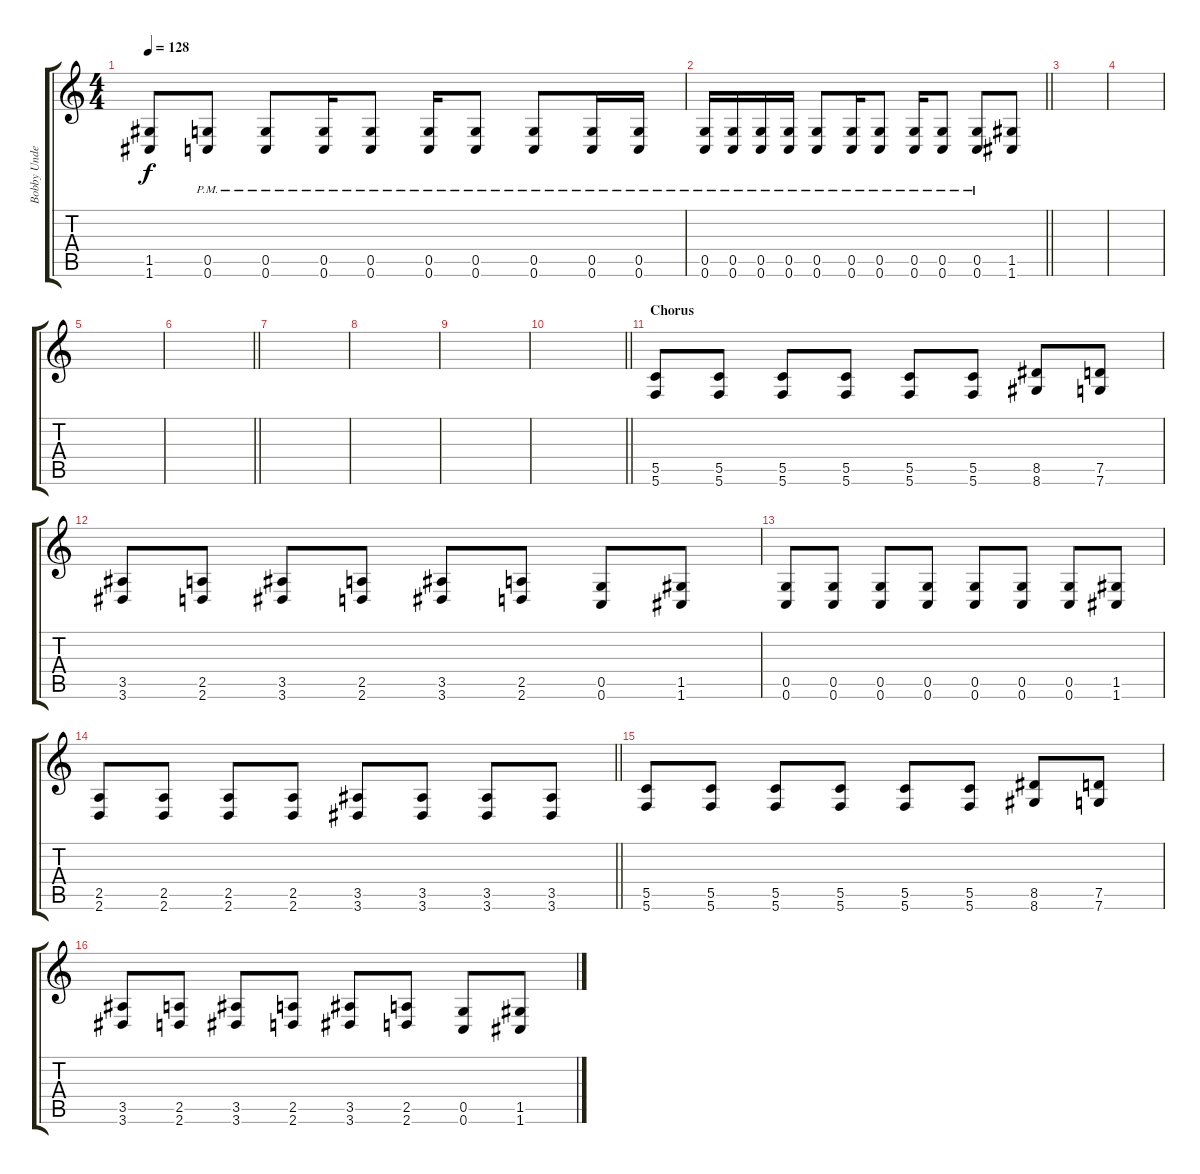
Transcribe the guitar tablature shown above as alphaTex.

\track ("Bobby Undertaker" "Bobby Unde") {instrument distortionguitar}
\staff {score tabs}
\tuning (D4 A3 F3 C3 G2 C2) {hide}
\ts (4 4)
\tempo 128
\clef g2
\ks c
(1.5 1.6).8{dy f} (0.5{pm} 0.6{pm}).8 (0.5{pm} 0.6{pm}).8 (0.5{pm} 0.6{pm}).16 (0.5{pm} 0.6{pm}).8 (0.5{pm} 0.6{pm}).16 (0.5{pm} 0.6{pm}).8 (0.5{pm} 0.6{pm}).8 (0.5{pm} 0.6{pm}).16 (0.5{pm} 0.6{pm}).16 |
\barLineRight lightlight
(0.5{pm} 0.6{pm}).16 (0.5{pm} 0.6{pm}).16 (0.5{pm} 0.6{pm}).16 (0.5{pm} 0.6{pm}).16 (0.5{pm} 0.6{pm}).8 (0.5{pm} 0.6{pm}).16 (0.5{pm} 0.6{pm}).8 (0.5{pm} 0.6{pm}).16 (0.5{pm} 0.6{pm}).8 (0.5{pm} 0.6{pm}).8 (1.5 1.6).8 |
\section ("" "")
|
|
|
\barLineRight lightlight
|
\section ("" "")
|
|
|
\barLineRight lightlight
|
\section ("" "Chorus")
(5.5 5.6).8 (5.5 5.6).8 (5.5 5.6).8 (5.5 5.6).8 (5.5 5.6).8 (5.5 5.6).8 (8.5 8.6).8 (7.5 7.6).8 |
(3.5 3.6).8 (2.5 2.6).8 (3.5 3.6).8 (2.5 2.6).8 (3.5 3.6).8 (2.5 2.6).8 (0.5 0.6).8 (1.5 1.6).8 |
(0.5 0.6).8 (0.5 0.6).8 (0.5 0.6).8 (0.5 0.6).8 (0.5 0.6).8 (0.5 0.6).8 (0.5 0.6).8 (1.5 1.6).8 |
\barLineRight lightlight
(2.5 2.6).8 (2.5 2.6).8 (2.5 2.6).8 (2.5 2.6).8 (3.5 3.6).8 (3.5 3.6).8 (3.5 3.6).8 (3.5 3.6).8 |
\section ("" "")
(5.5 5.6).8 (5.5 5.6).8 (5.5 5.6).8 (5.5 5.6).8 (5.5 5.6).8 (5.5 5.6).8 (8.5 8.6).8 (7.5 7.6).8 |
(3.5 3.6).8 (2.5 2.6).8 (3.5 3.6).8 (2.5 2.6).8 (3.5 3.6).8 (2.5 2.6).8 (0.5 0.6).8 (1.5 1.6).8
